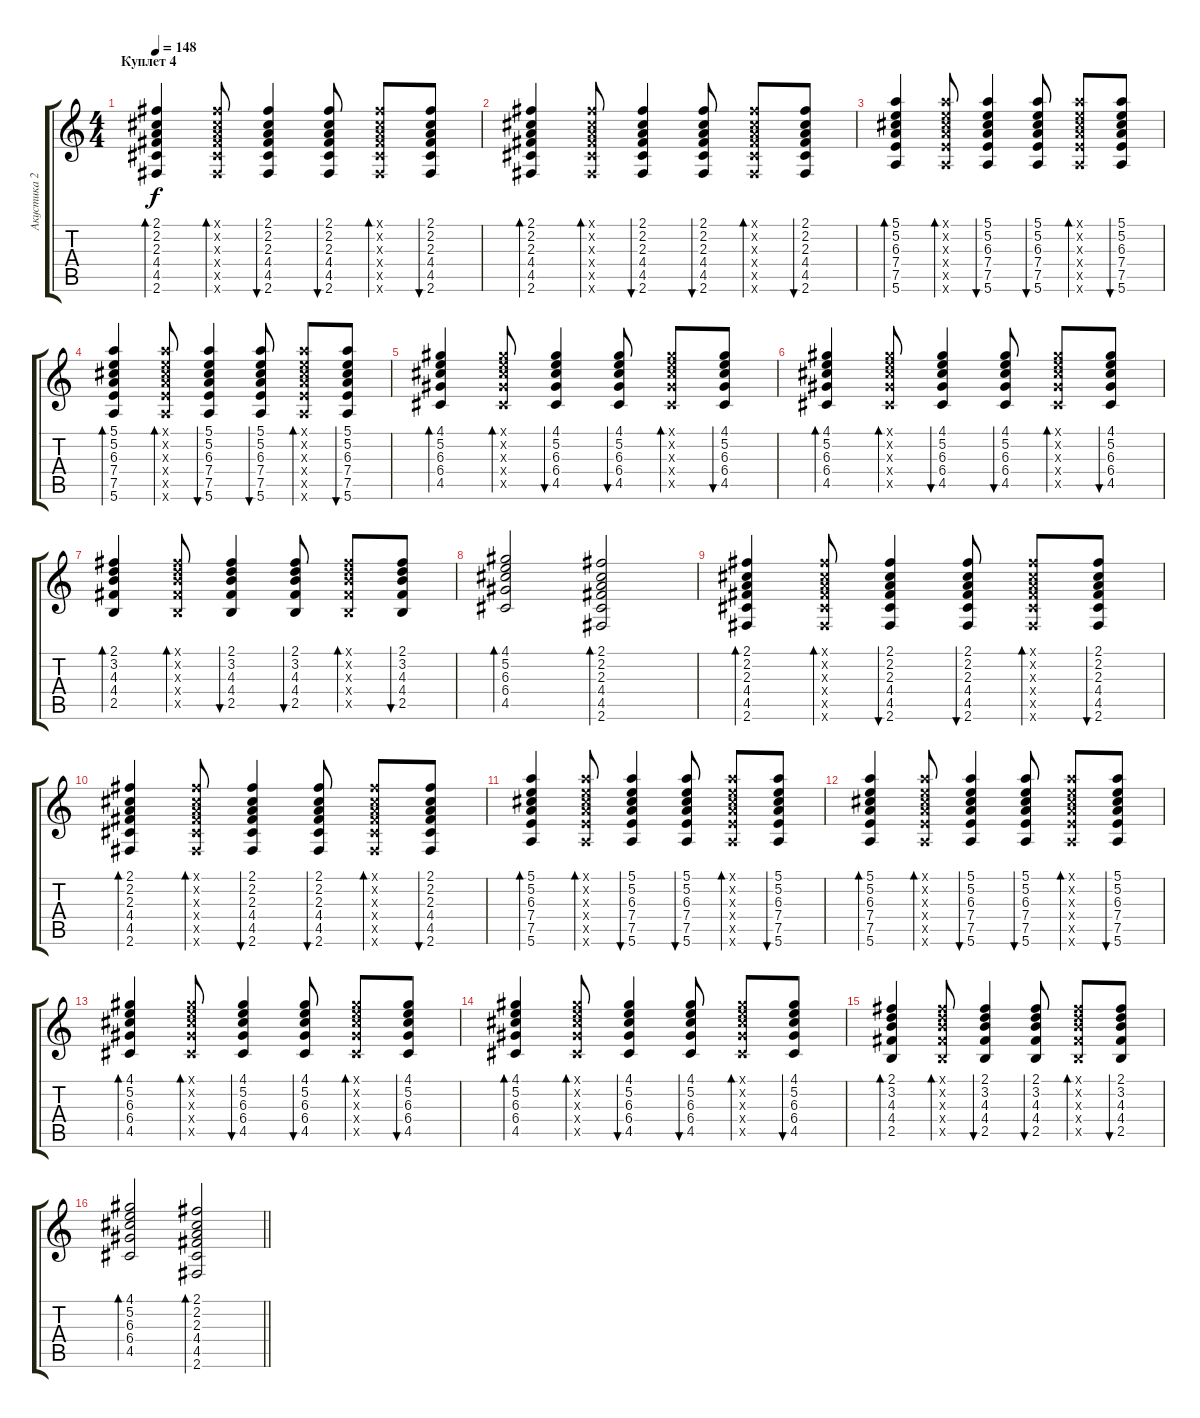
\track ("Акустика 2" "Акустика 2") {instrument acousticguitarsteel}
\staff {score tabs}
\tuning (E4 B3 G3 D3 A2 E2) {hide}
\ts (4 4)
\section ("" "Куплет 4")
\tempo 148
\clef g2
\ks c
(2.1 2.2 2.3 4.4 4.5 2.6).4{bd 30 dy f} (2.1{x} 2.2{x} 2.3{x} 4.4{x} 4.5{x} 2.6{x}).8{bd 30} (2.1 2.2 2.3 4.4 4.5 2.6).4{bu 30} (2.1 2.2 2.3 4.4 4.5 2.6).8{bu 30} (2.1{x} 2.2{x} 2.3{x} 4.4{x} 4.5{x} 2.6{x}).8{bd 30} (2.1 2.2 2.3 4.4 4.5 2.6).8{bu 30} |
(2.1 2.2 2.3 4.4 4.5 2.6).4{bd 30} (2.1{x} 2.2{x} 2.3{x} 4.4{x} 4.5{x} 2.6{x}).8{bd 30} (2.1 2.2 2.3 4.4 4.5 2.6).4{bu 30} (2.1 2.2 2.3 4.4 4.5 2.6).8{bu 30} (2.1{x} 2.2{x} 2.3{x} 4.4{x} 4.5{x} 2.6{x}).8{bd 30} (2.1 2.2 2.3 4.4 4.5 2.6).8{bu 30} |
(5.1 5.2 6.3 7.4 7.5 5.6).4{bd 30} (5.1{x} 5.2{x} 6.3{x} 7.4{x} 7.5{x} 5.6{x}).8{bd 30} (5.1 5.2 6.3 7.4 7.5 5.6).4{bu 30} (5.1 5.2 6.3 7.4 7.5 5.6).8{bu 30} (5.1{x} 5.2{x} 6.3{x} 7.4{x} 7.5{x} 5.6{x}).8{bd 30} (5.1 5.2 6.3 7.4 7.5 5.6).8{bu 30} |
(5.1 5.2 6.3 7.4 7.5 5.6).4{bd 30} (5.1{x} 5.2{x} 6.3{x} 7.4{x} 7.5{x} 5.6{x}).8{bd 30} (5.1 5.2 6.3 7.4 7.5 5.6).4{bu 30} (5.1 5.2 6.3 7.4 7.5 5.6).8{bu 30} (5.1{x} 5.2{x} 6.3{x} 7.4{x} 7.5{x} 5.6{x}).8{bd 30} (5.1 5.2 6.3 7.4 7.5 5.6).8{bu 30} |
(4.1 5.2 6.3 6.4 4.5).4{bd 30} (4.1{x} 5.2{x} 6.3{x} 6.4{x} 4.5{x}).8{bd 30} (4.1 5.2 6.3 6.4 4.5).4{bu 30} (4.1 5.2 6.3 6.4 4.5).8{bu 30} (4.1{x} 5.2{x} 6.3{x} 6.4{x} 4.5{x}).8{bd 30} (4.1 5.2 6.3 6.4 4.5).8{bu 30} |
(4.1 5.2 6.3 6.4 4.5).4{bd 30} (4.1{x} 5.2{x} 6.3{x} 6.4{x} 4.5{x}).8{bd 30} (4.1 5.2 6.3 6.4 4.5).4{bu 30} (4.1 5.2 6.3 6.4 4.5).8{bu 30} (4.1{x} 5.2{x} 6.3{x} 6.4{x} 4.5{x}).8{bd 30} (4.1 5.2 6.3 6.4 4.5).8{bu 30} |
(2.1 3.2 4.3 4.4 2.5).4{bd 30} (2.1{x} 3.2{x} 4.3{x} 4.4{x} 2.5{x}).8{bd 30} (2.1 3.2 4.3 4.4 2.5).4{bu 30} (2.1 3.2 4.3 4.4 2.5).8{bu 30} (2.1{x} 3.2{x} 4.3{x} 4.4{x} 2.5{x}).8{bd 30} (2.1 3.2 4.3 4.4 2.5).8{bu 30} |
(4.1 5.2 6.3 6.4 4.5).2{bd 30} (2.1 2.2 2.3 4.4 4.5 2.6).2{bd 30} |
(2.1 2.2 2.3 4.4 4.5 2.6).4{bd 30} (2.1{x} 2.2{x} 2.3{x} 4.4{x} 4.5{x} 2.6{x}).8{bd 30} (2.1 2.2 2.3 4.4 4.5 2.6).4{bu 30} (2.1 2.2 2.3 4.4 4.5 2.6).8{bu 30} (2.1{x} 2.2{x} 2.3{x} 4.4{x} 4.5{x} 2.6{x}).8{bd 30} (2.1 2.2 2.3 4.4 4.5 2.6).8{bu 30} |
(2.1 2.2 2.3 4.4 4.5 2.6).4{bd 30} (2.1{x} 2.2{x} 2.3{x} 4.4{x} 4.5{x} 2.6{x}).8{bd 30} (2.1 2.2 2.3 4.4 4.5 2.6).4{bu 30} (2.1 2.2 2.3 4.4 4.5 2.6).8{bu 30} (2.1{x} 2.2{x} 2.3{x} 4.4{x} 4.5{x} 2.6{x}).8{bd 30} (2.1 2.2 2.3 4.4 4.5 2.6).8{bu 30} |
(5.1 5.2 6.3 7.4 7.5 5.6).4{bd 30} (5.1{x} 5.2{x} 6.3{x} 7.4{x} 7.5{x} 5.6{x}).8{bd 30} (5.1 5.2 6.3 7.4 7.5 5.6).4{bu 30} (5.1 5.2 6.3 7.4 7.5 5.6).8{bu 30} (5.1{x} 5.2{x} 6.3{x} 7.4{x} 7.5{x} 5.6{x}).8{bd 30} (5.1 5.2 6.3 7.4 7.5 5.6).8{bu 30} |
(5.1 5.2 6.3 7.4 7.5 5.6).4{bd 30} (5.1{x} 5.2{x} 6.3{x} 7.4{x} 7.5{x} 5.6{x}).8{bd 30} (5.1 5.2 6.3 7.4 7.5 5.6).4{bu 30} (5.1 5.2 6.3 7.4 7.5 5.6).8{bu 30} (5.1{x} 5.2{x} 6.3{x} 7.4{x} 7.5{x} 5.6{x}).8{bd 30} (5.1 5.2 6.3 7.4 7.5 5.6).8{bu 30} |
(4.1 5.2 6.3 6.4 4.5).4{bd 30} (4.1{x} 5.2{x} 6.3{x} 6.4{x} 4.5{x}).8{bd 30} (4.1 5.2 6.3 6.4 4.5).4{bu 30} (4.1 5.2 6.3 6.4 4.5).8{bu 30} (4.1{x} 5.2{x} 6.3{x} 6.4{x} 4.5{x}).8{bd 30} (4.1 5.2 6.3 6.4 4.5).8{bu 30} |
(4.1 5.2 6.3 6.4 4.5).4{bd 30} (4.1{x} 5.2{x} 6.3{x} 6.4{x} 4.5{x}).8{bd 30} (4.1 5.2 6.3 6.4 4.5).4{bu 30} (4.1 5.2 6.3 6.4 4.5).8{bu 30} (4.1{x} 5.2{x} 6.3{x} 6.4{x} 4.5{x}).8{bd 30} (4.1 5.2 6.3 6.4 4.5).8{bu 30} |
(2.1 3.2 4.3 4.4 2.5).4{bd 30} (2.1{x} 3.2{x} 4.3{x} 4.4{x} 2.5{x}).8{bd 30} (2.1 3.2 4.3 4.4 2.5).4{bu 30} (2.1 3.2 4.3 4.4 2.5).8{bu 30} (2.1{x} 3.2{x} 4.3{x} 4.4{x} 2.5{x}).8{bd 30} (2.1 3.2 4.3 4.4 2.5).8{bu 30} |
\barLineRight lightlight
(4.1 5.2 6.3 6.4 4.5).2{bd 30} (2.1 2.2 2.3 4.4 4.5 2.6).2{bd 30}
